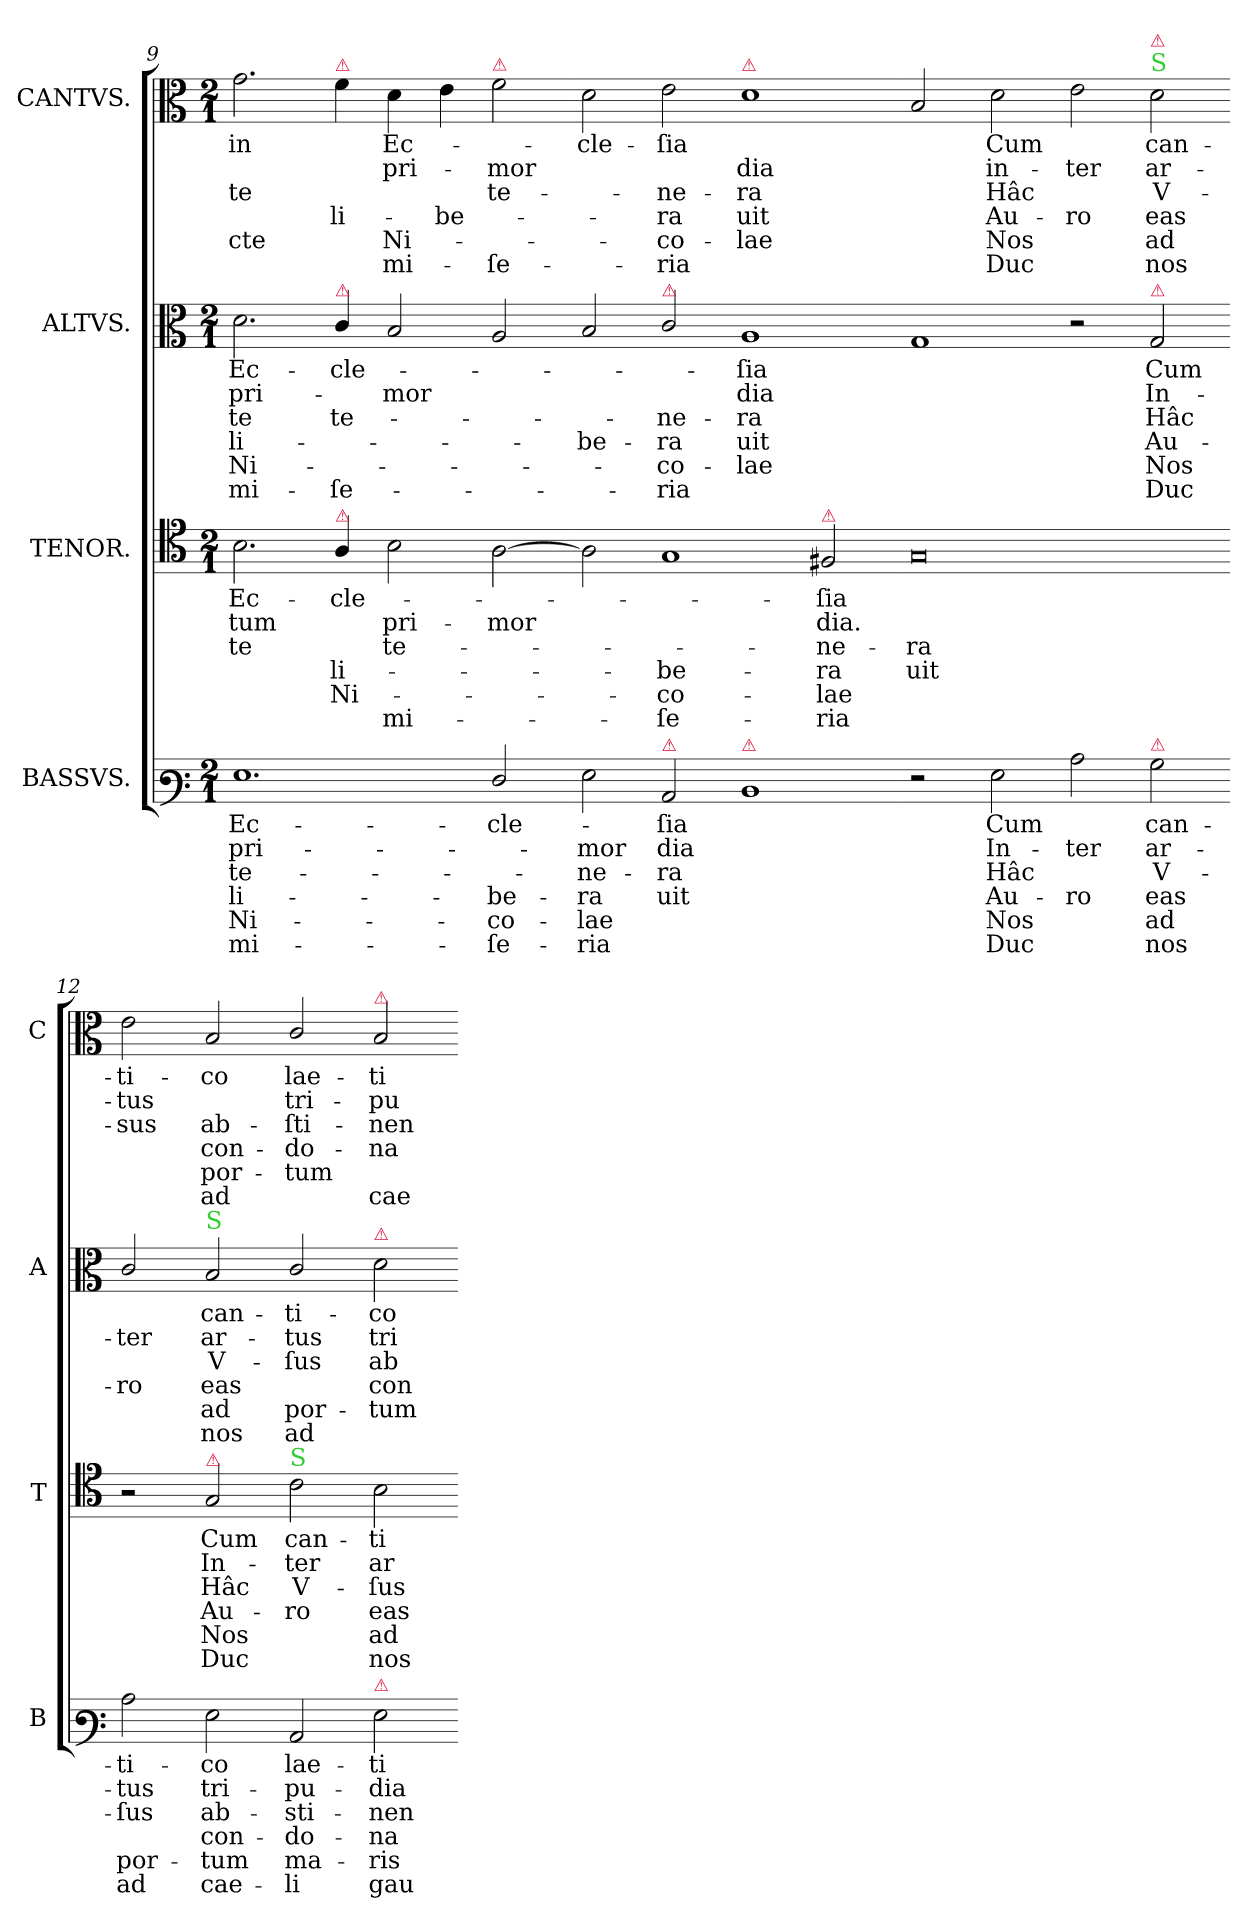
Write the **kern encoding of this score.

**kern	**text	**text	**text	**text	**text	**text	**kern	**text	**text	**text	**text	**text	**text	**kern	**text	**text	**text	**text	**text	**text	**kern	**text	**text	**text	**text	**text	**text
*part4	*part4	*part4	*part4	*part4	*part4	*part4	*part3	*part3	*part3	*part3	*part3	*part3	*part3	*part2	*part2	*part2	*part2	*part2	*part2	*part2	*part1	*part1	*part1	*part1	*part1	*part1	*part1
*staff4	*staff4	*staff4	*staff4	*staff4	*staff4	*staff4	*staff3	*staff3	*staff3	*staff3	*staff3	*staff3	*staff3	*staff2	*staff2	*staff2	*staff2	*staff2	*staff2	*staff2	*staff1	*staff1	*staff1	*staff1	*staff1	*staff1	*staff1
*I"BASSVS.	*	*	*	*	*	*	*I"TENOR.	*	*	*	*	*	*	*I"ALTVS.	*	*	*	*	*	*	*I"CANTVS.	*	*	*	*	*	*
*I'B	*	*	*	*	*	*	*I'T	*	*	*	*	*	*	*I'A	*	*	*	*	*	*	*I'C	*	*	*	*	*	*
*clefF3	*	*	*	*	*	*	*clefC4	*	*	*	*	*	*	*clefC3	*	*	*	*	*	*	*clefC3	*	*	*	*	*	*
*k[]	*	*	*	*	*	*	*k[]	*	*	*	*	*	*	*k[]	*	*	*	*	*	*	*k[]	*	*	*	*	*	*
*M2/1	*	*	*	*	*	*	*M2/1	*	*	*	*	*	*	*M2/1	*	*	*	*	*	*	*M2/1	*	*	*	*	*	*
=9	=9	=9	=9	=9	=9	=9	=9	=9	=9	=9	=9	=9	=9	=9	=9	=9	=9	=9	=9	=9	=9	=9	=9	=9	=9	=9	=9
1.G	Ec-	pri-	te-	li-	Ni-	mi-	2.B\	Ec-	-tum	-te	.	.	.	2.d\	Ec-	pri-	-te	li-	Ni-	mi-	2.g\	in	.	-te	.	-cte	.
!	!	!	!	!	!	!	!	!	!	!	!	!	!	!	!	!	!	!	!	!	!LO:TX:a:color=crimson:t=⚠	!	!	!	!	!	!
!	!	!	!	!	!	!	!	!	!	!	!	!	!	!LO:TX:a:color=crimson:t=⚠	!	!	!	!	!	!	!	!	!	!	!	!	!
!	!	!	!	!	!	!	!LO:TX:a:color=crimson:t=⚠	!	!	!	!	!	!	!	!	!	!	!	!	!	!	!	!	!	!	!	!
.	.	.	.	.	.	.	4A/	-cle-	.	.	li-	Ni-	.	4c/	-cle-	.	te-	.	.	-ſe-	4f\	.	.	.	li-	.	.
.	.	.	.	.	.	.	2B\	.	pri-	te-	.	.	mi-	2B/	.	-mor	.	.	.	.	4d\	Ec-	pri-	.	.	Ni-	mi-
.	.	.	.	.	.	.	.	.	.	.	.	.	.	.	.	.	.	.	.	.	4e\	.	.	.	-be-	.	.
!	!	!	!	!	!	!	!	!	!	!	!	!	!	!	!	!	!	!	!	!	!LO:TX:a:color=crimson:t=⚠	!	!	!	!	!	!
2F/	-cle-	.	.	-be-	-co-	-ſe-	[2A\	.	-mor	.	.	.	.	2A/	.	.	.	.	.	.	2f\	.	-mor	te-	.	.	-ſe-
=10-	=10-	=10-	=10-	=10-	=10-	=10-	=10-	=10-	=10-	=10-	=10-	=10-	=10-	=10-	=10-	=10-	=10-	=10-	=10-	=10-	=10-	=10-	=10-	=10-	=10-	=10-	=10-
2G\	.	-mor	-ne-	-ra	-lae	-ria	2A\]	.	.	.	.	.	.	2B/	.	.	.	be-	.	.	2d\	-cle-	.	.	.	.	.
!	!	!	!	!	!	!	!	!	!	!	!	!	!	!LO:TX:a:color=crimson:t=⚠	!	!	!	!	!	!	!	!	!	!	!	!	!
!LO:TX:a:color=crimson:t=⚠	!	!	!	!	!	!	!	!	!	!	!	!	!	!	!	!	!	!	!	!	!	!	!	!	!	!	!
2C/	-ſia	dia	-ra	uit	.	.	1G	.	.	.	-be-	-co-	-ſe-	2c/	.	.	-ne-	-ra	-co-	-ria	2e\	-ſia	.	-ne-	-ra	-co-	-ria
!	!	!	!	!	!	!	!	!	!	!	!	!	!	!	!	!	!	!	!	!	!LO:TX:a:color=crimson:t=⚠	!	!	!	!	!	!
!LO:TX:a:color=crimson:t=⚠	!	!	!	!	!	!	!	!	!	!	!	!	!	!	!	!	!	!	!	!	!	!	!	!	!	!	!
1D	.	.	.	.	.	.	.	.	.	.	.	.	.	1A	-ſia	dia	-ra	uit	-lae	.	1d	.	dia	-ra	uit	-lae	.
!	!	!	!	!	!	!	!LO:TX:a:color=crimson:t=⚠	!	!	!	!	!	!	!	!	!	!	!	!	!	!	!	!	!	!	!	!
.	.	.	.	.	.	.	2F#X/	-ſia	dia.	-ne-	-ra	-lae	-ria	.	.	.	.	.	.	.	.	.	.	.	.	.	.
=11-	=11-	=11-	=11-	=11-	=11-	=11-	=11-	=11-	=11-	=11-	=11-	=11-	=11-	=11-	=11-	=11-	=11-	=11-	=11-	=11-	=11-	=11-	=11-	=11-	=11-	=11-	=11-
2r	.	.	.	.	.	.	0G	.	.	-ra	uit	.	.	1G	.	.	.	.	.	.	2B/	.	.	.	.	.	.
2G\	Cum	In-	Hâc	Au-	Nos	Duc	.	.	.	.	.	.	.	.	.	.	.	.	.	.	2d\	Cum	in-	Hâc	Au-	Nos	Duc
2c\	.	-ter	.	-ro	.	.	.	.	.	.	.	.	.	2r	.	.	.	.	.	.	2e\	.	-ter	.	-ro	.	.
!	!	!	!	!	!	!	!	!	!	!	!	!	!	!	!	!	!	!	!	!	!LO:TX:a:color=limegreen:t=S	!	!	!	!	!	!
!	!	!	!	!	!	!	!	!	!	!	!	!	!	!	!	!	!	!	!	!	!LO:TX:a:color=crimson:t=⚠	!	!	!	!	!	!
!	!	!	!	!	!	!	!	!	!	!	!	!	!	!LO:TX:a:color=crimson:t=⚠	!	!	!	!	!	!	!	!	!	!	!	!	!
!LO:TX:a:color=crimson:t=⚠	!	!	!	!	!	!	!	!	!	!	!	!	!	!	!	!	!	!	!	!	!	!	!	!	!	!	!
2B\	can-	ar-	V-	eas	ad	nos	.	.	.	.	.	.	.	2G/	Cum	In-	Hâc	Au-	Nos	Duc	2d\	can-	ar-	V-	eas	ad	nos
=12-	=12-	=12-	=12-	=12-	=12-	=12-	=12-	=12-	=12-	=12-	=12-	=12-	=12-	=12-	=12-	=12-	=12-	=12-	=12-	=12-	=12-	=12-	=12-	=12-	=12-	=12-	=12-
2c\	-ti-	-tus	-ſus	.	por-	ad	2r	.	.	.	.	.	.	2c/	.	-ter	.	-ro	.	.	2e\	-ti-	-tus	-sus	.	.	.
!	!	!	!	!	!	!	!	!	!	!	!	!	!	!LO:TX:a:color=limegreen:t=S	!	!	!	!	!	!	!	!	!	!	!	!	!
!	!	!	!	!	!	!	!LO:TX:a:color=crimson:t=⚠	!	!	!	!	!	!	!	!	!	!	!	!	!	!	!	!	!	!	!	!
2G\	-co	tri-	ab-	con-	-tum	cae-	2G/	Cum	In-	Hâc	Au-	Nos	Duc	2B/	can-	ar-	V-	eas	ad	nos	2B/	-co	.	ab-	con-	por-	ad
!	!	!	!	!	!	!	!LO:TX:a:color=limegreen:t=S	!	!	!	!	!	!	!	!	!	!	!	!	!	!	!	!	!	!	!	!
2C/	lae-	-pu-	-sti-	-do-	ma-	-li	2c\	can-	-ter	V-	-ro	.	.	2c/	-ti-	-tus	-ſus	.	por-	ad	2c/	lae-	tri-	-ſti-	-do-	-tum	.
!	!	!	!	!	!	!	!	!	!	!	!	!	!	!	!	!	!	!	!	!	!LO:TX:a:color=crimson:t=⚠	!	!	!	!	!	!
!	!	!	!	!	!	!	!	!	!	!	!	!	!	!LO:TX:a:color=crimson:t=⚠	!	!	!	!	!	!	!	!	!	!	!	!	!
!LO:TX:a:color=crimson:t=⚠	!	!	!	!	!	!	!	!	!	!	!	!	!	!	!	!	!	!	!	!	!	!	!	!	!	!	!
2G\	-ti-	-dia	-nen-	-na-	-ris	gau-	2B\	-ti-	ar-	-ſus	eas	ad	nos	2d\	-co	tri-	ab-	con-	-tum	.	2B/	-ti-	-pu-	-nen-	-na-	.	cae-
=-	=-	=-	=-	=-	=-	=-	=-	=-	=-	=-	=-	=-	=-	=-	=-	=-	=-	=-	=-	=-	=-	=-	=-	=-	=-	=-	=-
*-	*-	*-	*-	*-	*-	*-	*-	*-	*-	*-	*-	*-	*-	*-	*-	*-	*-	*-	*-	*-	*-	*-	*-	*-	*-	*-	*-
